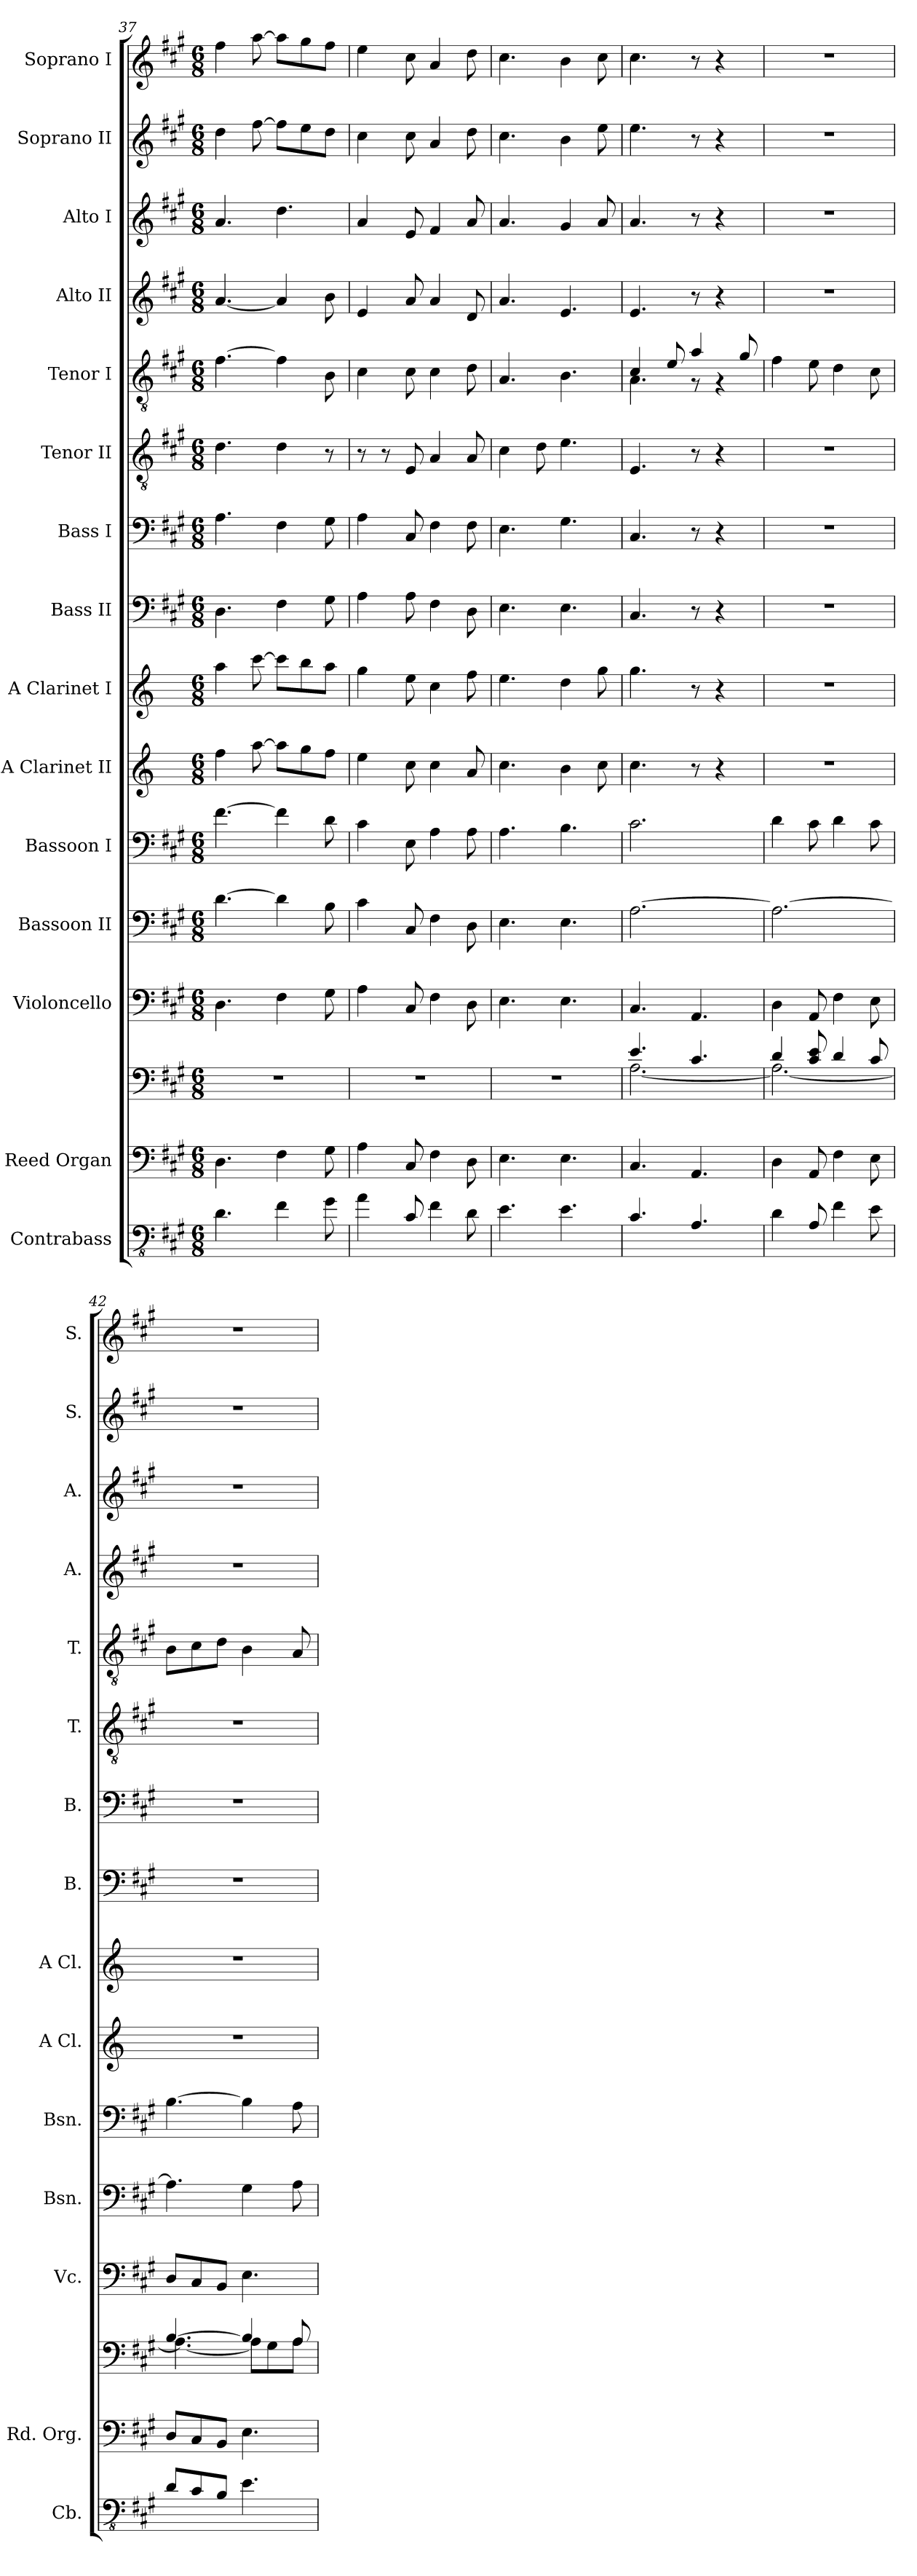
**kern	**kern	**kern	**kern	**kern	**kern	**kern	**kern	**kern	**kern	**kern	**kern	**kern	**kern	**kern	**kern
*part15	*part14	*part14	*part13	*part12	*part11	*part10	*part9	*part8	*part7	*part6	*part5	*part4	*part3	*part2	*part1
*staff16	*staff15	*staff14	*staff13	*staff12	*staff11	*staff10	*staff9	*staff8	*staff7	*staff6	*staff5	*staff4	*staff3	*staff2	*staff1
*I"Contrabass	*I"Reed Organ	*	*I"Violoncello	*I"Bassoon II	*I"Bassoon I	*I"A Clarinet II	*I"A Clarinet I	*I"Bass II	*I"Bass I	*I"Tenor II	*I"Tenor I	*I"Alto II	*I"Alto I	*I"Soprano II	*I"Soprano I
*I'Cb.	*I'Rd. Org.	*	*I'Vc.	*I'Bsn.	*I'Bsn.	*I'A Cl.	*I'A Cl.	*I'B.	*I'B.	*I'T.	*I'T.	*I'A.	*I'A.	*I'S.	*I'S.
*clefFv4	*clefF4	*clefF4	*clefF4	*clefF4	*clefF4	*clefG2	*clefG2	*clefF4	*clefF4	*clefGv2	*clefGv2	*clefG2	*clefG2	*clefG2	*clefG2
*ITrd7c12	*	*	*	*	*	*ITrd2c3	*ITrd2c3	*	*	*	*	*	*	*	*
*k[f#c#g#]	*k[f#c#g#]	*k[f#c#g#]	*k[f#c#g#]	*k[f#c#g#]	*k[f#c#g#]	*k[f#c#g#]	*k[f#c#g#]	*k[f#c#g#]	*k[f#c#g#]	*k[f#c#g#]	*k[f#c#g#]	*k[f#c#g#]	*k[f#c#g#]	*k[f#c#g#]	*k[f#c#g#]
*M6/8	*M6/8	*M6/8	*M6/8	*M6/8	*M6/8	*M6/8	*M6/8	*M6/8	*M6/8	*M6/8	*M6/8	*M6/8	*M6/8	*M6/8	*M6/8
=37	=37	=37	=37	=37	=37	=37	=37	=37	=37	=37	=37	=37	=37	=37	=37
4.DD\	4.D\	2.r	4.D\	[4.d\	[4.f#\	4dd\	4ff#\	4.D\	4.A\	4.d\	[4.f#\	[4.a/	4.a/	4dd\	4ff#\
.	.	.	.	.	.	[8ff#\	[8aa\	.	.	.	.	.	.	[8ff#\	[8aa\
4FF#\	4F#\	.	4F#\	4d\]	4f#\]	8ff#\L]	8aa\L]	4F#\	4F#\	4d\	4f#\]	4a/]	4.dd\	8ff#\L]	8aa\L]
.	.	.	.	.	.	8ee\	8gg#\	.	.	.	.	.	.	8ee\	8gg#\
8GG#\	8G#\	.	8G#\	8B\	8d\	8dd\J	8ff#\J	8G#\	8G#\	8r	8B\	8b\	.	8dd\J	8ff#\J
=38	=38	=38	=38	=38	=38	=38	=38	=38	=38	=38	=38	=38	=38	=38	=38
4AA\	4A\	2.r	4A\	4c#\	4c#\	4cc#\	4ee\	4A\	4A\	8r	4c#\	4e/	4a/	4cc#\	4ee\
.	.	.	.	.	.	.	.	.	.	8r	.	.	.	.	.
8CC#/	8C#/	.	8C#/	8C#/	8E\	8a\	8cc#\	8A\	8C#/	8E/	8c#\	8a/	8e/	8cc#\	8cc#\
4FF#\	4F#\	.	4F#\	4F#\	4A\	4a\	4a\	4F#\	4F#\	4A/	4c#\	4a/	4f#/	4a/	4a/
8DD\	8D\	.	8D\	8D\	8A\	8f#/	8dd\	8D\	8F#\	8A/	8d\	8d/	8a/	8dd\	8dd\
=39	=39	=39	=39	=39	=39	=39	=39	=39	=39	=39	=39	=39	=39	=39	=39
4.EE\	4.E\	2.r	4.E\	4.E\	4.A\	4.a\	4.cc#\	4.E\	4.E\	4c#\	4.A/	4.a/	4.a/	4.cc#\	4.cc#\
.	.	.	.	.	.	.	.	.	.	8d\	.	.	.	.	.
4.EE\	4.E\	.	4.E\	4.E\	4.B\	4g#\	4b\	4.E\	4.G#\	4.e\	4.B\	4.e/	4g#/	4b\	4b\
.	.	.	.	.	.	8a\	8ee\	.	.	.	.	.	8a/	8ee\	8cc#\
=40	=40	=40	=40	=40	=40	=40	=40	=40	=40	=40	=40	=40	=40	=40	=40
*	*	*^	*	*	*	*	*	*	*	*	*^	*	*	*	*
4.CC#/	4.C#/	4.e/	[2.A\	4.C#/	[2.A\	2.c#\	4.a\	4.ee\	4.C#/	4.C#/	4.E/	4c#/	4.A\	4.e/	4.a/	4.ee\	4.cc#\
.	.	.	.	.	.	.	.	.	.	.	.	8e/	.	.	.	.	.
4.AAA/	4.AA/	4.c#/	.	4.AA/	.	.	8r	8r	8r	8r	8r	4a/	8r	8r	8r	8r	8r
.	.	.	.	.	.	.	4r	4r	4r	4r	4r	.	4r	4r	4r	4r	4r
.	.	.	.	.	.	.	.	.	.	.	.	8g#/	.	.	.	.	.
*	*	*	*	*	*	*	*	*	*	*	*	*v	*v	*	*	*	*
!!LO:PB:g=z
=41	=41	=41	=41	=41	=41	=41	=41	=41	=41	=41	=41	=41	=41	=41	=41	=41
4DD\	4D\	4d/	2.A\_	4D\	2.A\_	4d\	2.r	2.r	2.r	2.r	2.r	4f#\	2.r	2.r	2.r	2.r
8AAA/	8AA/	8c#/ 8e/	.	8AA/	.	8c#\	.	.	.	.	.	8e\	.	.	.	.
4FF#\	4F#\	4d/	.	4F#\	.	4d\	.	.	.	.	.	4d\	.	.	.	.
8EE\	8E\	8c#/	.	8E\	.	8c#\	.	.	.	.	.	8c#\	.	.	.	.
=42	=42	=42	=42	=42	=42	=42	=42	=42	=42	=42	=42	=42	=42	=42	=42	=42
8DD/L	8D/L	[4.B/	4.A\_	8D/L	4.A\]	[4.B\	2.r	2.r	2.r	2.r	2.r	8B\L	2.r	2.r	2.r	2.r
8CC#/	8C#/	.	.	8C#/	.	.	.	.	.	.	.	8c#\	.	.	.	.
8BBB/J	8BB/J	.	.	8BB/J	.	.	.	.	.	.	.	8d\J	.	.	.	.
4.EE\	4.E\	4B/]	8A\L]	4.E\	4G#\	4B\]	.	.	.	.	.	4B\	.	.	.	.
.	.	.	8G#\	.	.	.	.	.	.	.	.	.	.	.	.	.
.	.	8A/	8A\J	.	8A\	8A\	.	.	.	.	.	8A/	.	.	.	.
*	*	*v	*v	*	*	*	*	*	*	*	*	*	*	*	*	*
=	=	=	=	=	=	=	=	=	=	=	=	=	=	=	=
*-	*-	*-	*-	*-	*-	*-	*-	*-	*-	*-	*-	*-	*-	*-	*-
